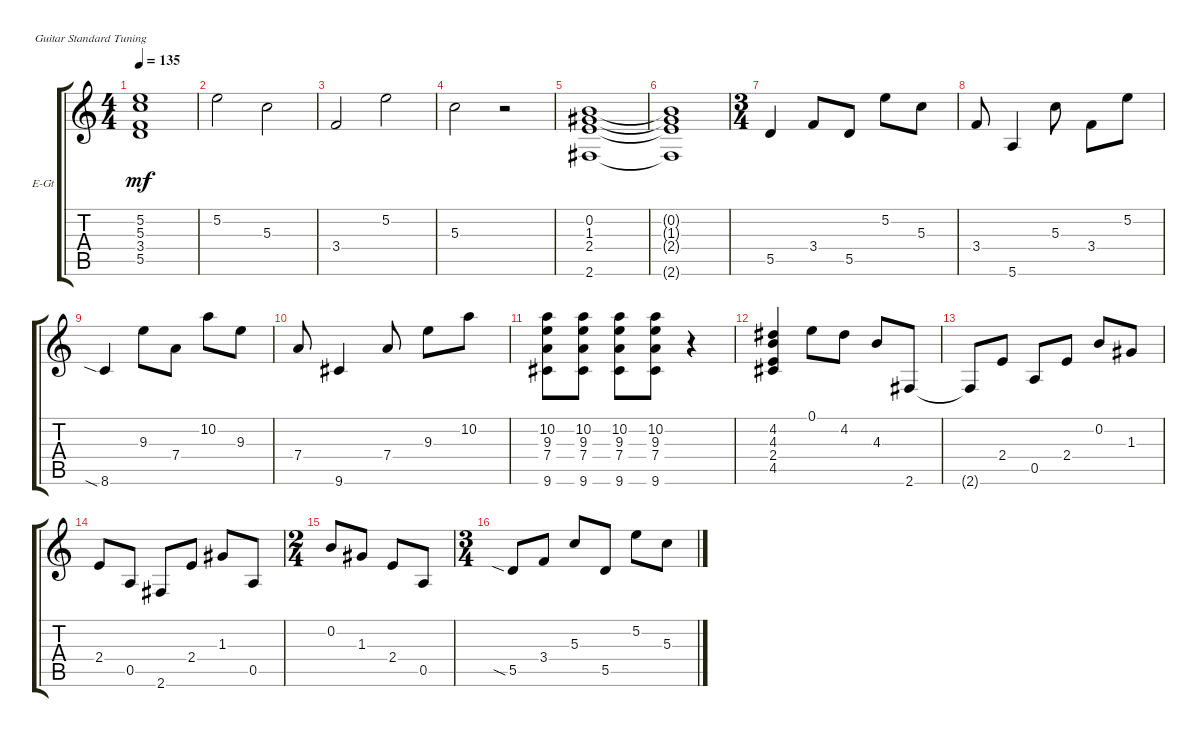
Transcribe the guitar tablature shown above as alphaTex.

\defaultSystemsLayout 4
\bracketExtendMode groupsimilarinstruments
\firstSystemTrackNameOrientation horizontal
\otherSystemsTrackNameOrientation horizontal
\track ("Electric Guitar" "E-Gt") {instrument electricguitarclean}
\staff {score tabs}
\tuning (E4 B3 G3 D3 A2 E2)
\ts (4 4)
\tempo 135
\clef g2
\ks c
(5.5 3.4 5.3 5.2).1{dy mf} |
5.2.2 5.3.2 |
3.4.2 5.2.2 |
5.3.2 r.2 |
(2.6 2.4 1.3 0.2).1 |
(2.6{t} 2.4{t} 1.3{t} 0.2{t}).1 |
\ts (3 4)
5.5.4 3.4.8 5.5.8 5.2.8 5.3.8 |
3.4.8 5.6.4 5.3.8 3.4.8 5.2.8 |
8.6{sia}.4 9.3.8 7.4.8 10.2.8 9.3.8 |
7.4.8 9.6.4 7.4.8 9.3.8 10.2.8 |
(9.6 7.4 9.3 10.2).8 (9.6 7.4 9.3 10.2).8 (9.6 7.4 9.3 10.2).8 (9.6 7.4 9.3 10.2).8 r.4 |
(4.5 2.4 4.3 4.2).4 0.1.8 4.2.8 4.3.8 2.6.8 |
2.6{t}.8 2.4.8 0.5.8 2.4.8 0.2.8 1.3.8 |
2.4.8 0.5.8 2.6.8 2.4.8 1.3.8 0.5.8 |
\ts (2 4)
0.2.8 1.3.8 2.4.8 0.5.8 |
\ts (3 4)
5.5{sia}.8 3.4.8 5.3.8 5.5.8 5.2.8 5.3.8
